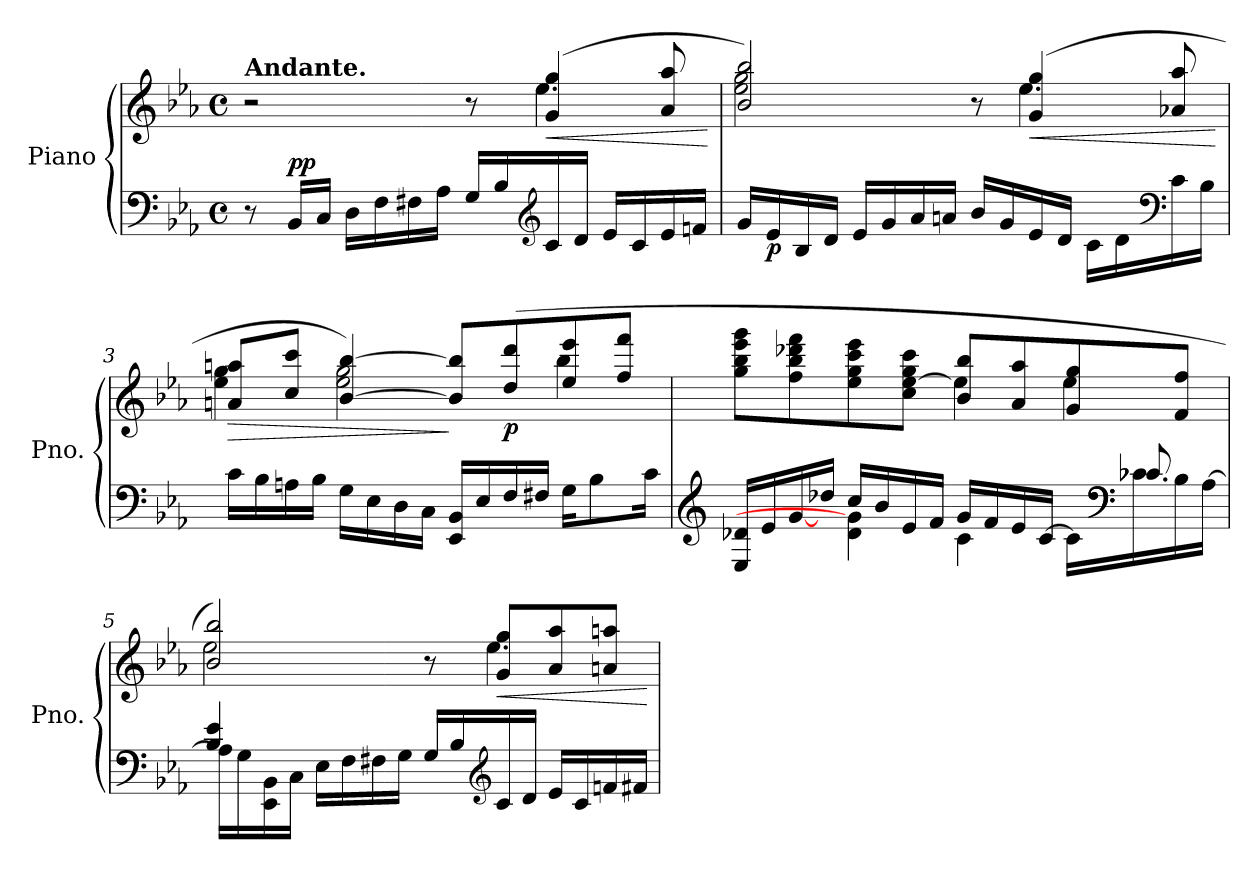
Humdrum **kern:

**kern	**kern	**dynam
*part1	*part1	*part1
*staff2	*staff1	*staff1/2
*I"Piano	*	*
*I'Pno.	*	*
*clefF4	*clefG2	*
*k[b-e-a-]	*k[b-e-a-]	*
*M4/4	*M4/4	*
*met(c)	*met(c)	*
*MM72	*MM72	*
=1	=1	=1
*	*^	*
!	!LO:TX:a:B:t=Andante.	!	!
8r	2r	2ryy	.
!	!	!	!LO:DY:a=2
16BB-/LL	.	.	pp
16C/JJ	.	.	.
16D\LL	.	.	.
16F\	.	.	.
16F#X\	.	.	.
16A-\JJ	.	.	.
16G/LL	8r	8ryy	.
16B-/	.	.	.
*clefG2	*	*	*
!	!	!	!LO:HP:b
16c/	(4g/ 4gg/	4.ee-\	<
16d/JJ	.	.	.
16e-/LL	.	.	.
16c/	.	.	.
16e-/	8a-/ 8aa-/	.	.
16fn/JJ	.	.	.
*	*v	*v	*
.	.	[
=2	=2	=2
*	*^	*
16g/LL	2b-/ 2bb-/)	2ee-\ 2gg\	.
!	!	!	!LO:DY:b=2
16e-/	.	.	p
16B-/	.	.	.
16d/JJ	.	.	.
16e-/LL	.	.	.
16g/	.	.	.
16a-/	.	.	.
16an/JJ	.	.	.
16b-/LL	8r	8ryy	.
16g/	.	.	.
!	!	!	!LO:HP:b
16e-/	(4g/ 4gg/	4.ee-\	<
16d/JJ	.	.	.
16c\LL	.	.	.
16d\	.	.	.
*clefF4	*	*	*
16c\	8a-X/ 8aa-/	.	.
16B-\JJ	.	.	.
*	*v	*v	*
.	.	[
!!LO:LB:g=z
=3	=3	=3
!	!	!LO:HP:b
*	*^	*
16c\LL	8an/ 8aan/L	4ee-\ 4gg\	>
16B-\	.	.	.
16An\	8cc/ 8ccc/J	.	.
16B-\JJ	.	.	.
16G\LL	[4b-/ [4bb-/)	2ee-\ 2gg\	.
16E-\	.	.	.
16D\	.	.	.
16C\JJ	.	.	.
16EE-/ 16BB-/LL	8b-/] 8bb-/]L	.	]
16E-/	.	.	.
!	!	!	!LO:DY:b
16F/	(8dd/ 8ddd/	.	p
16F#X/JJ	.	.	.
16G\KL	8ee-/ 8eee-/	4bb-\	.
8B-\	.	.	.
.	8ff/ 8fff/J	.	.
16c\Jk	.	.	.
=4	=4	=4	=4
*clefG2	*	*	*
*^	*	*	*
16E-/ 16d-X/LL	4ryy	8gg\ 8bb-\ 8eee-\ 8ggg\L	2ryy	.
16e-/	.	.	.	.
[16g/	.	8ff\ 8bb-\ 8ddd-X\ 8fff\	.	.
16dd-X/JJ	.	.	.	.
16cc/LL	4d-\ 4g\]	8ee-\ 8gg\ 8ccc\ 8eee-\	.	.
16b-/	.	.	.	.
16e-/	.	8cc\ [8ee-\ 8gg\ 8ccc\J	.	.
16f/JJ	.	.	.	.
16g/LL	4c\	8b-/ 8bb-/L	4ee-\]	.
16f/	.	.	.	.
16e-/	.	8a-/ 8aa-/	.	.
[16c/JJ	.	.	.	.
16c\LL]	16ryy	8g/ 8gg/	4ee-\	.
*clefF4	*	*	*	*
16c-X\	8.c-/	.	.	.
16B-\	.	8f/ 8ff/J	.	.
[16A-\JJ	.	.	.	.
!!LO:LB:g=z	!!
=5	=5	=5	=5	=5
4B-/ 4e-/	16A-\LL]	2b-/ 2bb-/)	2ee-\	.
.	16G\	.	.	.
.	16EE-\ 16BB-\	.	.	.
.	16C\JJ	.	.	.
4ryy	16E-\LL	.	.	.
.	16F\	.	.	.
.	16F#X\	.	.	.
.	16G\JJ	.	.	.
16G/LL	2ryy	8r	8ryy	.
16B-/	.	.	.	.
*clefG2	*	*	*	*
!	!	!	!	!LO:HP:b
16c/	.	8g/ 8gg/L	4.ee-\	<
16d/JJ	.	.	.	.
16e-/LL	.	8a-/ 8aa-/	.	.
16c/	.	.	.	.
16fn/	.	8an/ 8aan/J	.	.
16f#X/JJ	.	.	.	.
*v	*v	*	*	*
*	*v	*v	*
.	.	[
=	=	=
*-	*-	*-
